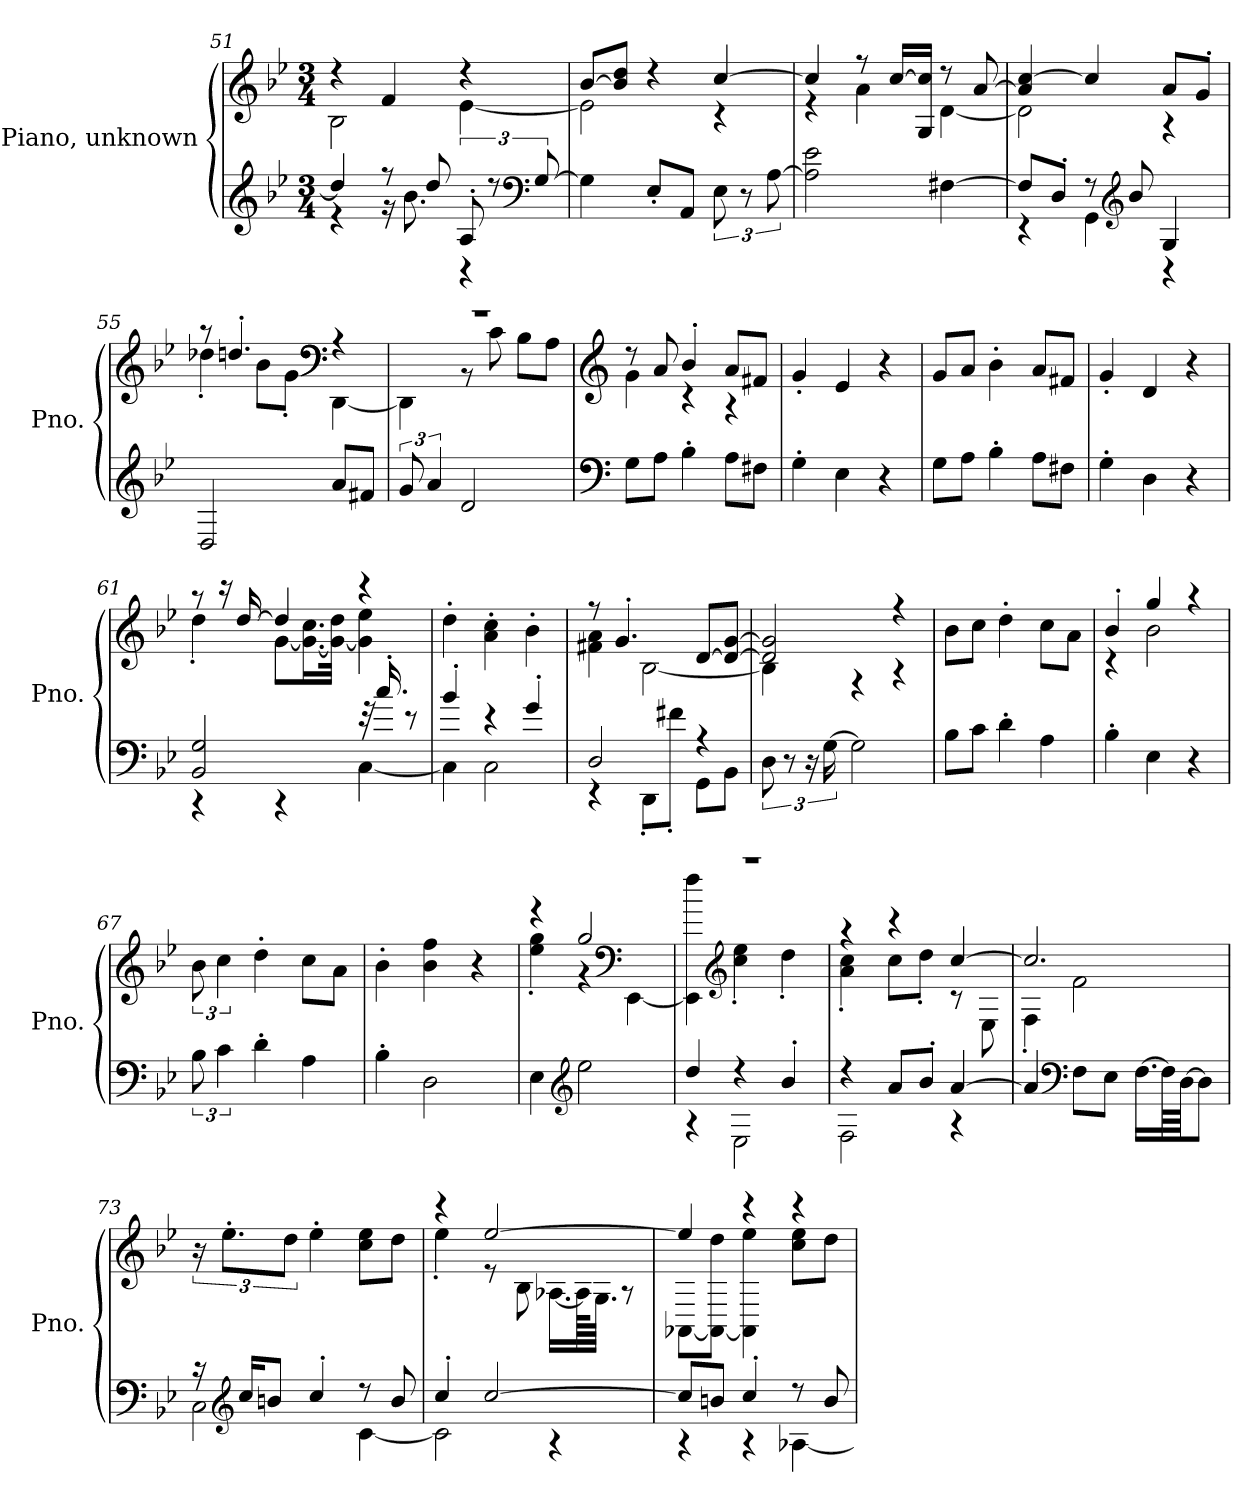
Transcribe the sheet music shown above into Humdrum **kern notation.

**kern	**kern
*part1	*part1
*staff2	*staff1
*I"Piano, unknown	*
*I'Pno.	*
!!LO:LB:g=z
*clefG2	*clefG2
*k[b-e-]	*k[b-e-]
*M3/4	*M3/4
=51	=51
*^	*^
4dd/]	4r	4r	2B-\
8r	16r	4f/	.
.	8.b-\	.	.
8dd/	.	.	.
12A'/	4r	4r	[4e-\
12r	.	.	.
*clefF4	*	*	*
[12G/	.	.	.
*v	*v	*	*
=52	=52	=52
4G\]	[8b-/L	2e-\]
.	8b-/] 8dd/J	.
8E-'/L	4r	.
8AA/J	.	.
12E-\	[4cc/	4r
12r	.	.
[12A\	.	.
=53	=53	=53
2A\] 2e-\	4cc/]	4r
.	8r	4a\
.	[16cc/LL	.
.	16G/ 16cc/]JJ	.
[4F#X\	8r	[4d\
.	[8a/	.
=54	=54	=54
*^	*	*
8F#/L]	4r	4a/] [4cc/	2d\]
8D'/J	.	.	.
8r	4GG\	4cc/]	.
*clefG2	*	*	*
8b-/	.	.	.
4G/	4r	8a/L	4r
.	.	8g'/J	.
*v	*v	*	*
!!LO:LB:g=z	!!
=55	=55	=55
2D/	8r	4dd-X'\
.	4.ddn'/	.
.	.	8b-\L
.	.	8g'\J
*	*clefF4	*
8a/L	4r	[4DD\
8f#X/J	.	.
=56	=56	=56
12g/	2.r	4DD\]
6a/	.	.
2d/	.	8r
.	.	8c\
.	.	8B-\L
.	.	8A\J
=57	=57	=57
*clefF4	*clefG2	*
8G\L	8r	4g\
8A\J	8a/	.
4B-'\	4b-'/	4r
8A\L	8a/L	4r
8F#X\J	8f#X/J	.
*	*v	*v
=58	=58
4G'\	4g'/
4E-\	4e-/
4r	4r
=59	=59
8G\L	8g/L
8A\J	8a/J
4B-'\	4b-'\
8A\L	8a/L
8F#X\J	8f#X/J
=60	=60
4G'\	4g'/
4D\	4d/
4r	4r
!!LO:LB:g=z
=61	=61
*^	*^
2BB-/ 2G/	4r	8r	4dd'\
.	.	16r	.
.	.	[16dd/	.
.	4r	4dd/]	[8g\L
.	.	.	16.g\_ 16.cc\L
.	.	.	32g\_ 32dd\JJk
32r	[4C\	4r	4g\] 4ee-\
16.cc'/	.	.	.
8r	.	.	.
*	*	*v	*v
=62	=62	=62
4b-'/	4C\]	4dd'\
4r	2C\	4a\' 4cc\'
4g'/	.	4b-'\
=63	=63	=63
*	*	*^
2D/	4r	8r	4f#X\ 4a\
.	.	4.g'/	.
.	8DD'\L	.	[2B-\
.	8f#X'\J	.	.
4r	8GG\L	[8d/L	.
.	8BB-\J	8d/_ [8g/J	.
*v	*v	*	*
=64	=64	=64
12D\	2d/] 2g/]	4B-\]
12r	.	.
24r	.	.
[24G\	.	.
2G\]	.	4r
.	4r	4r
*	*v	*v
=65	=65
8B-\L	8b-\L
8c\J	8cc\J
4d'\	4dd'\
4A\	8cc\L
.	8a\J
=66	=66
*	*^
4B-'\	4b-'/	4r
4E-\	4gg/	2b-\
4r	4r	.
*	*v	*v
!!LO:PB:g=z
=67	=67
12B-\	12b-\
6c\	6cc\
4d'\	4dd'\
4A\	8cc\L
.	8a\J
=68	=68
4B-'\	4b-'\
2D\	4b-\ 4ff\
.	4r
=69	=69
*	*^
4E-\	4r	4ee-\' 4gg\'
*clefG2	*	*
2ee-\	2gg/	4r
*	*clefF4	*
.	.	[4EE-\
=70	=70	=70
*^	*	*
4dd/	4r	2.r	4EE-\] 4ff\
*	*	*clefG2	*
4r	2E-\	.	4cc\' 4ee-\'
4b-'/	.	.	4dd'\
=71	=71	=71	=71
4r	2F\	4r	4a\' 4cc\'
8a/L	.	4r	8cc\L
8b-'/J	.	.	8dd'\J
[4a/	4r	[4cc/	8r
.	.	.	8E-\
*v	*v	*	*
=72	=72	=72
4a/]	2.cc/]	4F'\
*clefF4	*	*
8F\L	.	2f\
8E-\J	.	.
[16.F\LL	.	.
64F\LL]	.	.
[64D\JJJ	.	.
8D\J]	.	.
*	*v	*v
!!LO:LB:g=z
=73	=73
*^	*
16r	2C\	24r
.	.	12.ee-'\L
*clefG2	*	*
16cc/KL	.	.
8bn/J	.	.
.	.	12dd\J
4cc'/	.	4ee-'\
8r	[4c\	8cc\ 8ee-\L
8b/	.	8dd\J
=74	=74	=74
*	*	*^
4cc'/	2c\]	4r	4ee-'\
[2cc/	.	[2ee-/	8r
.	.	.	8B-\
.	4r	.	[16.A-X\LL
.	.	.	128A-\KLL]
.	.	.	64.G\JJJJ
.	.	.	8r
=75	=75	=75	=75
8cc/L]	4r	4ee-/]	[8AA-X\L
8bn/J	.	.	8AA-\_ 8dd\J
4cc'/	4r	4r	4AA-\] 4ee-\
8r	[4A-X\	4r	8cc\ 8ee-\L
8b/	.	.	8dd\J
*v	*v	*	*
*	*v	*v
=	=
*-	*-
